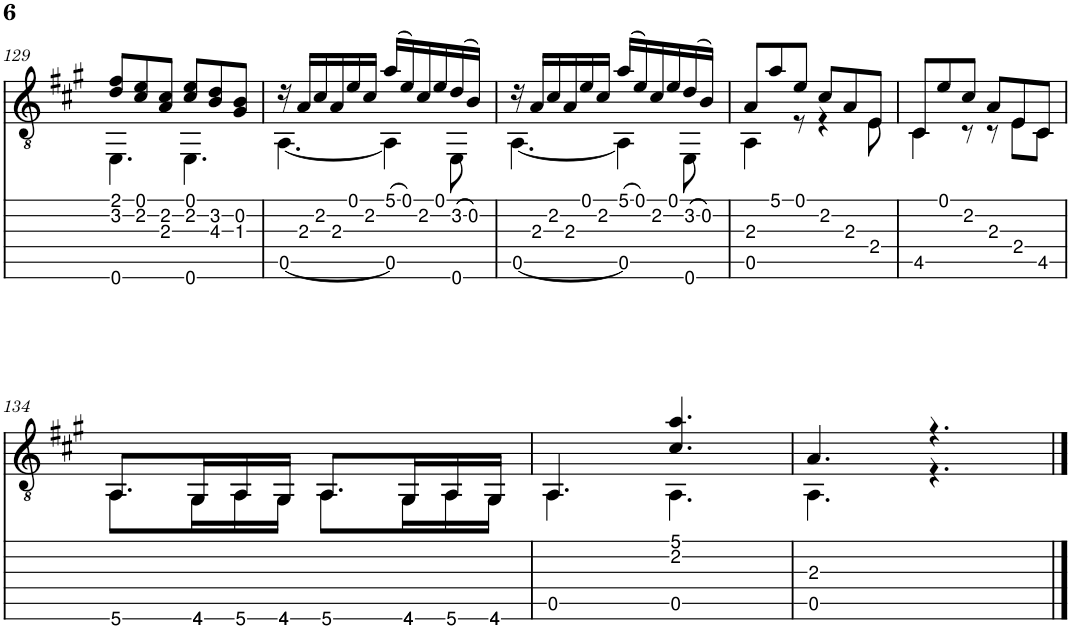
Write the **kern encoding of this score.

**kern	**kern
*part1	*part1
*staff2	*staff1
*I"Classical Guitar	*
*I'Guit.	*
!!LO:PB:g=z
*	*clefGv2
*k[f#c#g#]	*k[f#c#g#]
*A:	*A:
*M6/8	*M6/8
=129	=129
*^	*^
8d\ 8f#\L	4.EE	8d/ 8f#/L	4.EE\
8c#\ 8e\	.	8c#/ 8e/	.
8A\ 8c#\J	.	8A/ 8c#/J	.
8c#\ 8e\L	4.EE	8c#/ 8e/L	4.EE\
8B\ 8d\	.	8B/ 8d/	.
8G#\ 8B\J	.	8G#/ 8B/J	.
=130	=130	=130	=130
16r	[4.AA	16r	[4.AA\
16ALL	.	16A/LL	.
16c#	.	16c#/	.
16A	.	16A/	.
16e	.	16e/	.
16c#JJ	.	16c#/JJ	.
16aLL	4AA]	(>16a/LL	4AA\]
16e	.	16e/)	.
16c#	.	16c#/	.
16e	.	16e/	.
16d	8EE	(>16d/	8EE\
16BJJ	.	16B/JJ)	.
=131	=131	=131	=131
16r	[4.AA	16r	[4.AA\
16ALL	.	16A/LL	.
16c#	.	16c#/	.
16A	.	16A/	.
16e	.	16e/	.
16c#JJ	.	16c#/JJ	.
16aLL	4AA]	(>16a/LL	4AA\]
16e	.	16e/)	.
16c#	.	16c#/	.
16e	.	16e/	.
16d	8EE	(>16d/	8EE\
16BJJ	.	16B/JJ)	.
=132	=132	=132	=132
8AL	4AA	8A/L	4AA\
8a	.	8a/	.
8eJ	8r	8e/J	8r
8c#L	4r	8c#/L	4r
8A	.	8A/	.
8EJ	8E	8E/J	8E\
=133	=133	=133	=133
8C#L	4C#	8C#/L	4C#\
8e	.	8e/	.
8c#J	8r	8c#/J	8r
8AL	8r	8A/L	8r
8E	8EL	8E/	8E\L
8C#J	8C#J	8C#/J	8C#\J
!!LO:LB:g=z	!!
=134	=134	=134	=134
8.AAL	8.AAL	8.AA/L	8.AA\L
16GG#L	16GG#L	16GG#/L	16GG#\L
16AA	16AA	16AA/	16AA\
16GG#JJ	16GG#JJ	16GG#/JJ	16GG#\JJ
8.AAL	8.AAL	8.AA/L	8.AA\L
16GG#L	16GG#L	16GG#/L	16GG#\L
16AA	16AA	16AA/	16AA\
16GG#JJ	16GG#JJ	16GG#/JJ	16GG#\JJ
=135	=135	=135	=135
4.AA	4.AA	4.AA/	4.AA\
4.c# 4.a	4.AA	4.c#/ 4.a/	4.AA\
=136	=136	=136	=136
4.A	4.AA	4.A/	4.AA\
4.r	4.r	4.r	4.r
*v	*v	*	*
*	*v	*v
==	==
*-	*-
